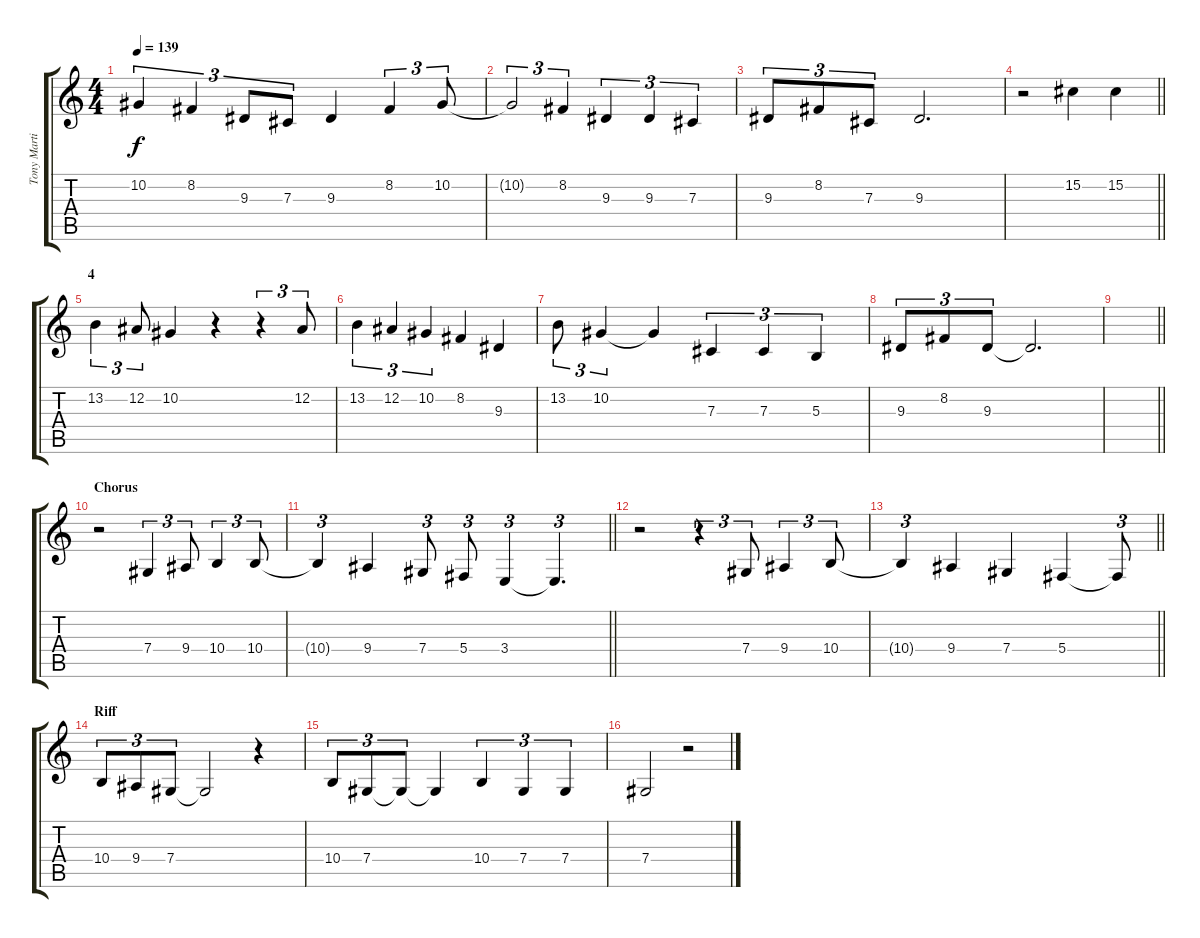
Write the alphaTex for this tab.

\track ("Tony Martin" "Tony Marti") {instrument stringensemble1}
\staff {score tabs}
\tuning (Eb4 Bb3 Gb3 Db3 Ab2 Eb2) {hide}
\ts (4 4)
\tempo 139
\clef g2
\ks c
10.2.4{tu (3 2) dy f} 8.2.4{tu (3 2)} 9.3.8{tu (3 2)} 7.3.8{tu (3 2)} 9.3.4 8.2.4{tu (3 2)} 10.2.8{tu (3 2)} |
10.2{t}.2{tu (3 2)} 8.2.4{tu (3 2)} 9.3.4{tu (3 2)} 9.3.4{tu (3 2)} 7.3.4{tu (3 2)} |
9.3.8{tu (3 2)} 8.2.8{tu (3 2)} 7.3.8{tu (3 2)} 9.3.2{d} |
\barLineRight lightlight
r.2 15.2.4 15.2.4 |
\section ("" "4")
13.2.4{tu (3 2)} 12.2.8{tu (3 2)} 10.2.4 r.4 r.4{tu (3 2)} 12.2.8{tu (3 2)} |
13.2.4{tu (3 2)} 12.2.4{tu (3 2)} 10.2.4{tu (3 2)} 8.2.4 9.3.4 |
13.2.8{tu (3 2)} 10.2.4{tu (3 2)} 10.2{t}.4 7.3.4{tu (3 2)} 7.3.4{tu (3 2)} 5.3.4{tu (3 2)} |
9.3.8{tu (3 2)} 8.2.8{tu (3 2)} 9.3.8{tu (3 2)} 9.3{t}.2{d} |
\barLineRight lightlight
|
\section ("" "Chorus")
r.2 7.4.4{tu (3 2)} 9.4.8{tu (3 2)} 10.4.4{tu (3 2)} 10.4.8{tu (3 2)} |
\barLineRight lightlight
10.4{t}.4{tu (3 2)} 9.4.4 7.4.8{tu (3 2)} 5.4.8{tu (3 2)} 3.4.4{tu (3 2)} 3.4{t}.4{d tu (3 2)} |
r.2 r.4{tu (3 2)} 7.4.8{tu (3 2)} 9.4.4{tu (3 2)} 10.4.8{tu (3 2)} |
\barLineRight lightlight
10.4{t}.4{tu (3 2)} 9.4.4 7.4.4 5.4.4 5.4{t}.8{tu (3 2)} |
\section ("" "Riff")
10.4.8{tu (3 2)} 9.4.8{tu (3 2)} 7.4.8{tu (3 2)} 7.4{t}.2 r.4 |
10.4.8{tu (3 2)} 7.4.8{tu (3 2)} 7.4{t}.8{tu (3 2)} 7.4{t}.4 10.4.4{tu (3 2)} 7.4.4{tu (3 2)} 7.4.4{tu (3 2)} |
7.4.2 r.2
